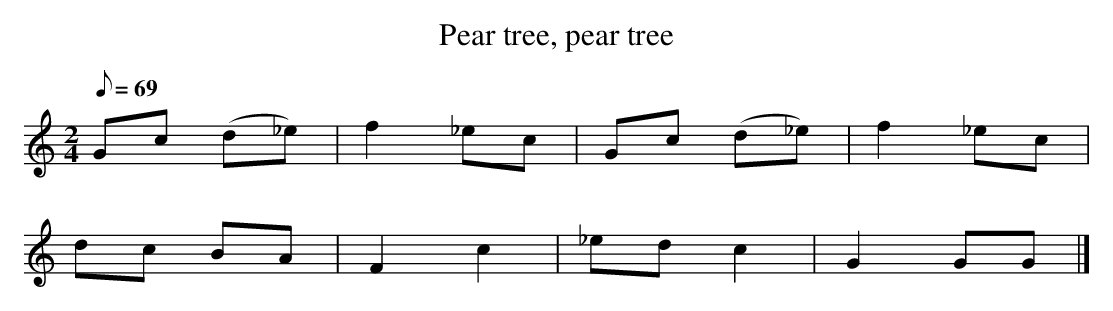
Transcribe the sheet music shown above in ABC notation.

X:1
T:Pear tree, pear tree
M:2/4
L:1/8
Q:1/8=69
K:C
Gc (d_e)|f2 _ec| Gc (d_e)|f2 _ec |
dc  BA  |F2  c2|_ed  c2  |G2  GG|]

This Hungarian song has a completely different effect:
